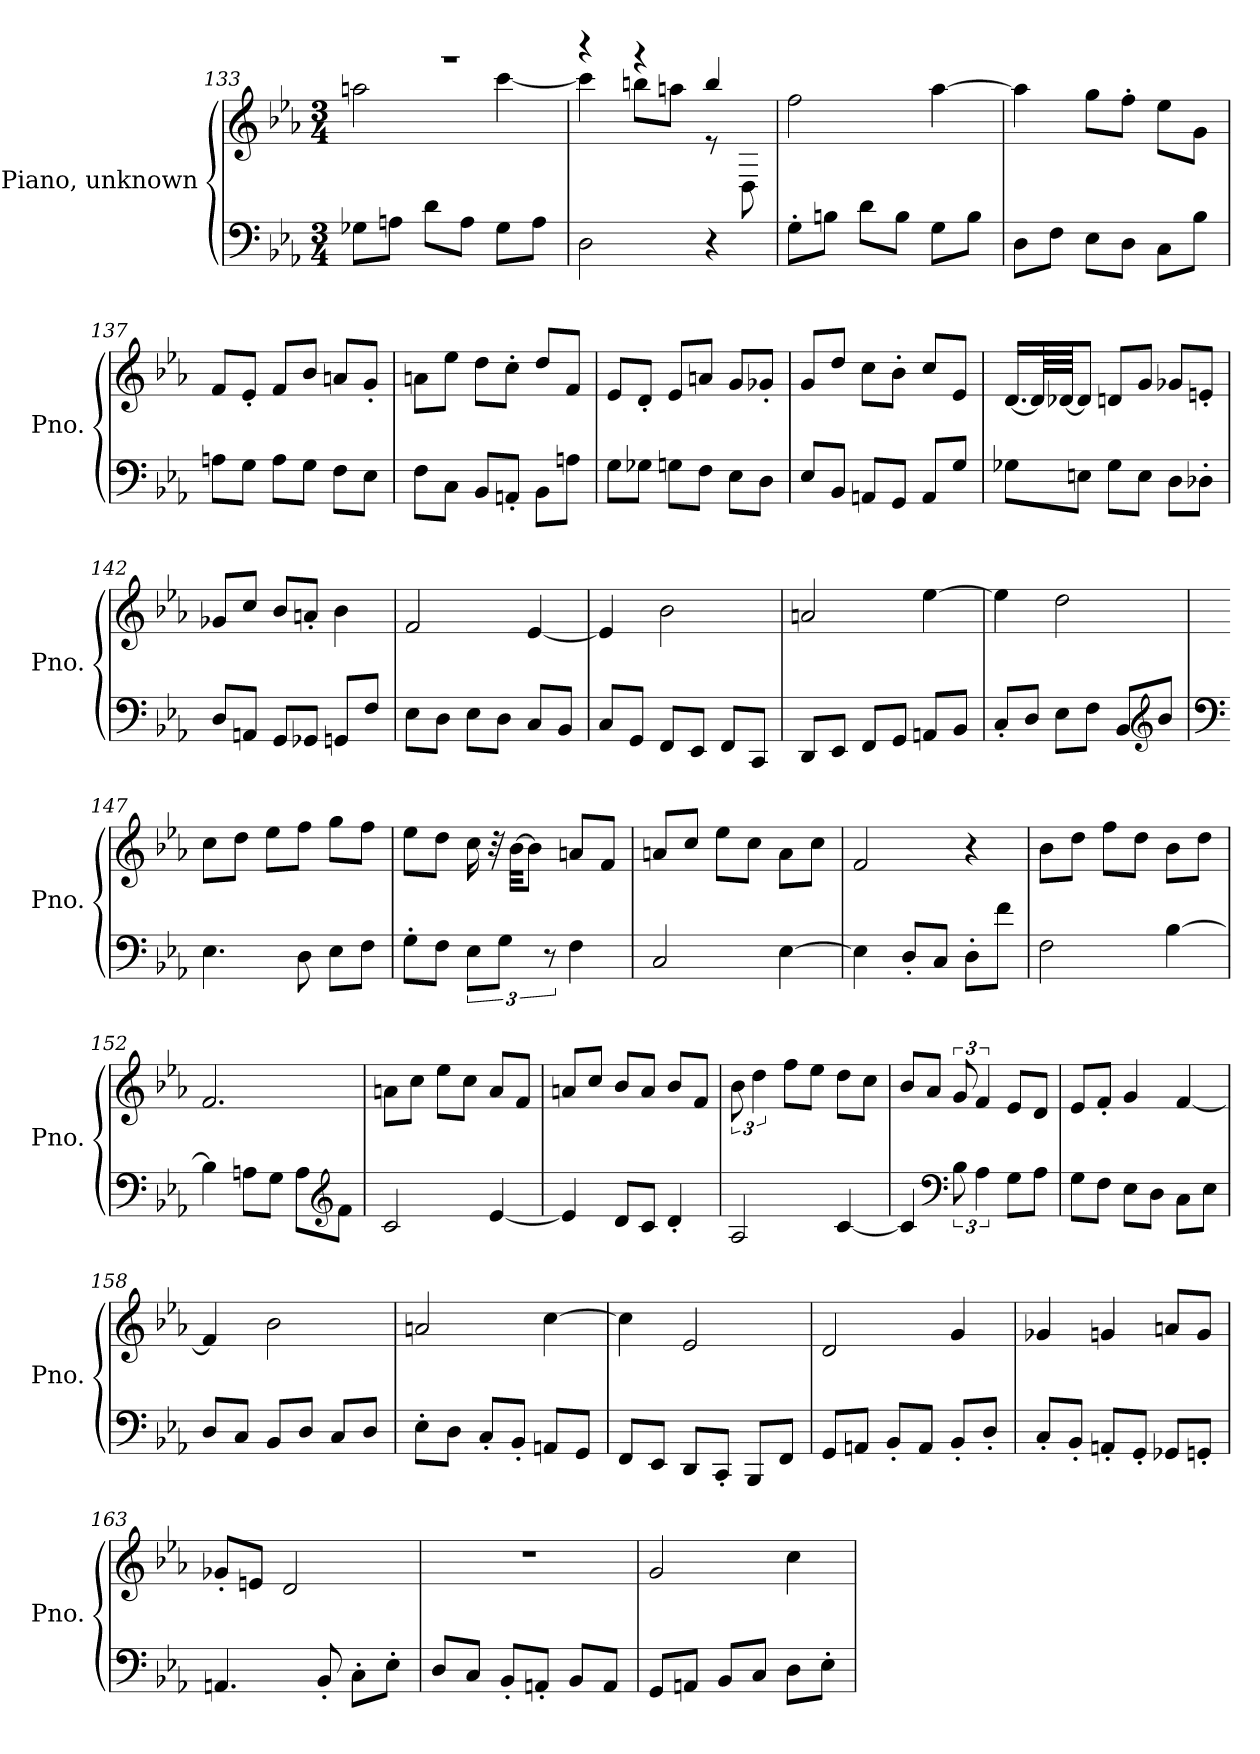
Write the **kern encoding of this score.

**kern	**kern
*part1	*part1
*staff2	*staff1
*I"Piano, unknown	*
*I'Pno.	*
!!LO:LB:g=z
*clefF4	*clefG2
*k[b-e-a-]	*k[b-e-a-]
*M3/4	*M3/4
=133	=133
*	*^
8G-X\L	2.r	2aan\
8An\J	.	.
8d\L	.	.
8A\J	.	.
8G-\L	.	[4ccc\
8A\J	.	.
=134	=134	=134
2D\	4r	4ccc\]
.	4r	8bbn\L
.	.	8aan\J
4r	4bb/	8r
.	.	8D\
*	*v	*v
=135	=135
8G'\L	2ff\
8Bn\J	.
8d\L	.
8B\J	.
8G\L	[4aa-\
8B\J	.
=136	=136
8D\L	4aa-\]
8F\J	.
8E-\L	8gg\L
8D\J	8ff'\J
8C\L	8ee-\L
8B-\J	8g\J
=137	=137
8An\L	8f/L
8G\J	8e-'/J
8A\L	8f/L
8G\J	8b-/J
8F\L	8an/L
8E-\J	8g'/J
!!LO:LB:g=z
=138	=138
8F\L	8an\L
8C\J	8ee-\J
8BB-/L	8dd\L
8AAn'/J	8cc'\J
8BB-\L	8dd/L
8An\J	8f/J
=139	=139
8G\L	8e-/L
8G-X\J	8d'/J
8Gn\L	8e-/L
8F\J	8an/J
8E-\L	8g/L
8D\J	8g-X'/J
=140	=140
8E-/L	8g/L
8BB-/J	8dd/J
8AAn/L	8cc\L
8GG/J	8b-'\J
8AA/L	8cc/L
8G/J	8e-/J
=141	=141
8G-X\L	[16.d/LL
.	64d/LL]
.	[64d-X/JJJ
8En\J	8d-/J]
8G-\L	8dn/L
8E\J	8g/J
8D\L	8g-X/L
8D-X'\J	8en'/J
!!LO:LB:g=z
=142	=142
8D/L	8g-X/L
8AAn/J	8cc/J
8GG/L	8b-/L
8GG-X/J	8an'/J
8GGn/L	4b-\
8F/J	.
=143	=143
8E-\L	2f/
8D\J	.
8E-\L	.
8D\J	.
8C/L	[4e-/
8BB-/J	.
=144	=144
8C/L	4e-/]
8GG/J	.
8FF/L	2b-\
8EE-/J	.
8FF/L	.
8CC/J	.
=145	=145
8DD/L	2an/
8EE-/J	.
8FF/L	.
8GG/J	.
8AAn/L	[4ee-\
8BB-/J	.
=146	=146
8C'/L	4ee-\]
8D/J	.
8E-\L	2dd\
8F\J	.
8BB-/L	.
*clefG2	*
8b-/J	.
!!LO:LB:g=z
=147	=147
*clefF4	*
4.E-\	8cc\L
.	8dd\J
.	8ee-\L
8D\	8ff\J
8E-\L	8gg\L
8F\J	8ff\J
=148	=148
8G'\L	8ee-\L
8F\J	8dd\J
12E-\L	16cc\
.	32r
12G\J	.
.	[32b-\KKL
.	8b-\J]
12r	.
4F\	8an/L
.	8f/J
=149	=149
2C/	8an/L
.	8cc/J
.	8ee-\L
.	8cc\J
[4E-\	8a\L
.	8cc\J
=150	=150
4E-\]	2f/
8D'/L	.
8C/J	.
8D'\L	4r
8f\J	.
=151	=151
2F\	8b-\L
.	8dd\J
.	8ff\L
.	8dd\J
[4B-\	8b-\L
.	8dd\J
=152	=152
4B-\]	2.f/
8An\L	.
8G\J	.
8A\L	.
*clefG2	*
8f\J	.
!!LO:LB:g=z
=153	=153
2c/	8an\L
.	8cc\J
.	8ee-\L
.	8cc\J
[4e-/	8a/L
.	8f/J
=154	=154
4e-/]	8an/L
.	8cc/J
8d/L	8b-/L
8c/J	8a/J
4d'/	8b-/L
.	8f/J
=155	=155
2A-/	12b-\
.	6dd\
.	8ff\L
.	8ee-\J
[4c/	8dd\L
.	8cc\J
=156	=156
4c/]	8b-/L
.	8a-/J
*clefF4	*
12B-\	12g/
6A-\	6f/
8G\L	8e-/L
8A-\J	8d/J
=157	=157
8G\L	8e-/L
8F\J	8f'/J
8E-\L	4g/
8D\J	.
8C\L	[4f/
8E-\J	.
=158	=158
8D/L	4f/]
8C/J	.
8BB-/L	2b-\
8D/J	.
8C/L	.
8D/J	.
!!LO:PB:g=z
=159	=159
8E-'\L	2an/
8D\J	.
8C'/L	.
8BB-'/J	.
8AAn/L	[4cc\
8GG/J	.
=160	=160
8FF/L	4cc\]
8EE-/J	.
8DD/L	2e-/
8CC'/J	.
8BBB-/L	.
8FF/J	.
=161	=161
8GG/L	2d/
8AAn/J	.
8BB-'/L	.
8AA/J	.
8BB-'/L	4g/
8D'/J	.
=162	=162
8C'/L	4g-X/
8BB-'/J	.
8AAn'/L	4gn/
8GG'/J	.
8GG-X/L	8an/L
8GGn'/J	8g/J
=163	=163
4.AAn/	8g-X'/L
.	8en/J
.	2d/
8BB-'/	.
8C'\L	.
8E-'\J	.
!!LO:LB:g=z
=164	=164
8D/L	2.r
8C/J	.
8BB-'/L	.
8AAn'/J	.
8BB-/L	.
8AA/J	.
=165	=165
8GG/L	2g/
8AAn/J	.
8BB-/L	.
8C/J	.
8D\L	4cc\
8E-'\J	.
=	=
*-	*-
